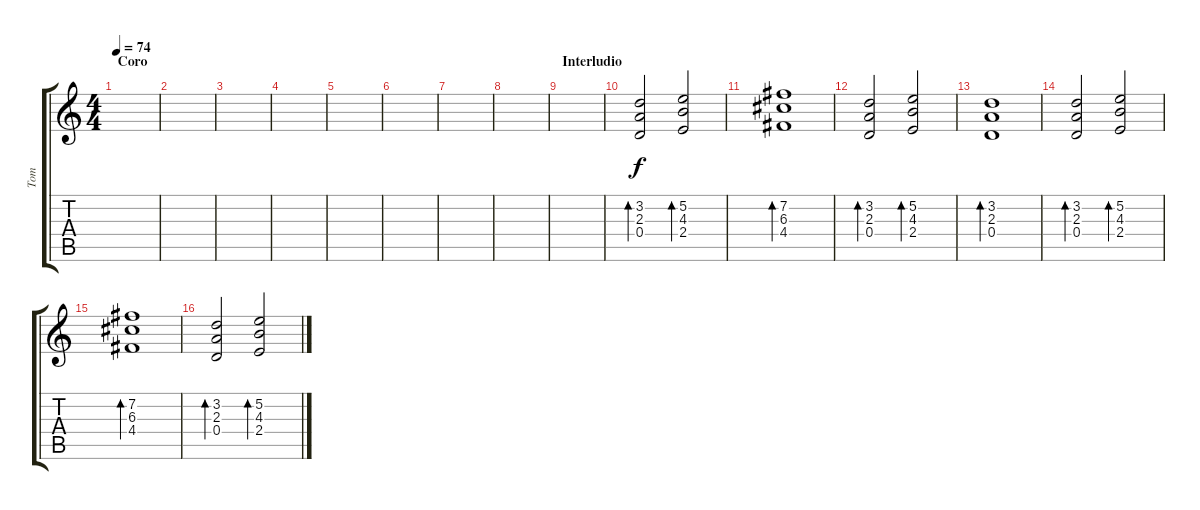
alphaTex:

\track ("Tom" "Tom") {instrument electricguitarclean}
\staff {score tabs}
\tuning (E4 B3 G3 D3 A2 E2) {hide}
\ts (4 4)
\section ("" "Coro")
\tempo 74
\clef g2
\ks c
|
|
|
|
|
|
|
|
\section ("" "Interludio")
|
(3.2 2.3 0.4).2{bd 120 volume 10} (5.2 4.3 2.4).2{bd 120} |
(7.2 6.3 4.4).1{bd 120} |
(3.2 2.3 0.4).2{bd 120} (5.2 4.3 2.4).2{bd 120} |
(3.2 2.3 0.4).1{bd 120} |
(3.2 2.3 0.4).2{bd 120} (5.2 4.3 2.4).2{bd 120} |
(7.2 6.3 4.4).1{bd 120} |
(3.2 2.3 0.4).2{bd 120} (5.2 4.3 2.4).2{bd 120}
